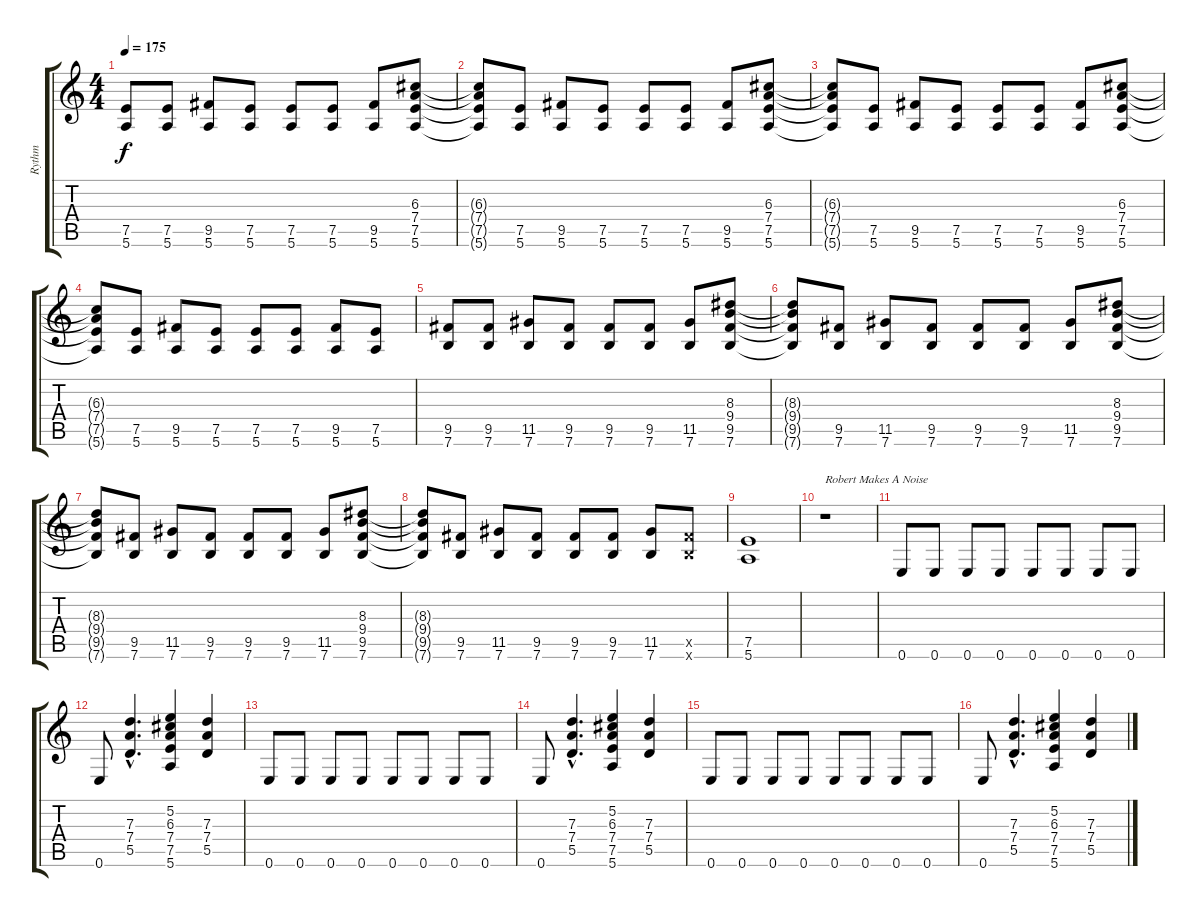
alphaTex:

\track ("Rythm " "Rythm ") {instrument distortionguitar}
\staff {score tabs}
\tuning (E4 B3 G3 D3 A2 E2) {hide}
\ts (4 4)
\tempo 175
\clef g2
\ks c
(7.5 5.6).8{dy f} (7.5 5.6).8 (9.5 5.6).8 (7.5 5.6).8 (7.5 5.6).8 (7.5 5.6).8 (9.5 5.6).8 (6.3 7.4 7.5 5.6).8 |
(6.3{t} 7.4{t} 7.5{t} 5.6{t}).8 (7.5 5.6).8 (9.5 5.6).8 (7.5 5.6).8 (7.5 5.6).8 (7.5 5.6).8 (9.5 5.6).8 (6.3 7.4 7.5 5.6).8 |
(6.3{t} 7.4{t} 7.5{t} 5.6{t}).8 (7.5 5.6).8 (9.5 5.6).8 (7.5 5.6).8 (7.5 5.6).8 (7.5 5.6).8 (9.5 5.6).8 (6.3 7.4 7.5 5.6).8 |
(6.3{t} 7.4{t} 7.5{t} 5.6{t}).8 (7.5 5.6).8 (9.5 5.6).8 (7.5 5.6).8 (7.5 5.6).8 (7.5 5.6).8 (9.5 5.6).8 (7.5 5.6).8 |
(9.5 7.6).8 (9.5 7.6).8 (11.5 7.6).8 (9.5 7.6).8 (9.5 7.6).8 (9.5 7.6).8 (11.5 7.6).8 (8.3 9.4 9.5 7.6).8 |
(8.3{t} 9.4{t} 9.5{t} 7.6{t}).8 (9.5 7.6).8 (11.5 7.6).8 (9.5 7.6).8 (9.5 7.6).8 (9.5 7.6).8 (11.5 7.6).8 (8.3 9.4 9.5 7.6).8 |
(8.3{t} 9.4{t} 9.5{t} 7.6{t}).8 (9.5 7.6).8 (11.5 7.6).8 (9.5 7.6).8 (9.5 7.6).8 (9.5 7.6).8 (11.5 7.6).8 (8.3 9.4 9.5 7.6).8 |
(8.3{t} 9.4{t} 9.5{t} 7.6{t}).8 (9.5 7.6).8 (11.5 7.6).8 (9.5 7.6).8 (9.5 7.6).8 (9.5 7.6).8 (11.5 7.6).8 (9.5{x} 7.6{x}).8 |
(7.5 5.6).1 |
r.1{txt "Robert Makes A Noise"} |
0.6.8 0.6.8 0.6.8 0.6.8 0.6.8 0.6.8 0.6.8 0.6.8 |
0.6.8 (7.3{hac} 7.4{hac} 5.5{hac}).4{d} (5.2 6.3 7.4 7.5 5.6).4 (7.3 7.4 5.5).4 |
0.6.8 0.6.8 0.6.8 0.6.8 0.6.8 0.6.8 0.6.8 0.6.8 |
0.6.8 (7.3{hac} 7.4{hac} 5.5{hac}).4{d} (5.2 6.3 7.4 7.5 5.6).4 (7.3 7.4 5.5).4 |
0.6.8 0.6.8 0.6.8 0.6.8 0.6.8 0.6.8 0.6.8 0.6.8 |
0.6.8 (7.3{hac} 7.4{hac} 5.5{hac}).4{d} (5.2 6.3 7.4 7.5 5.6).4 (7.3 7.4 5.5).4
